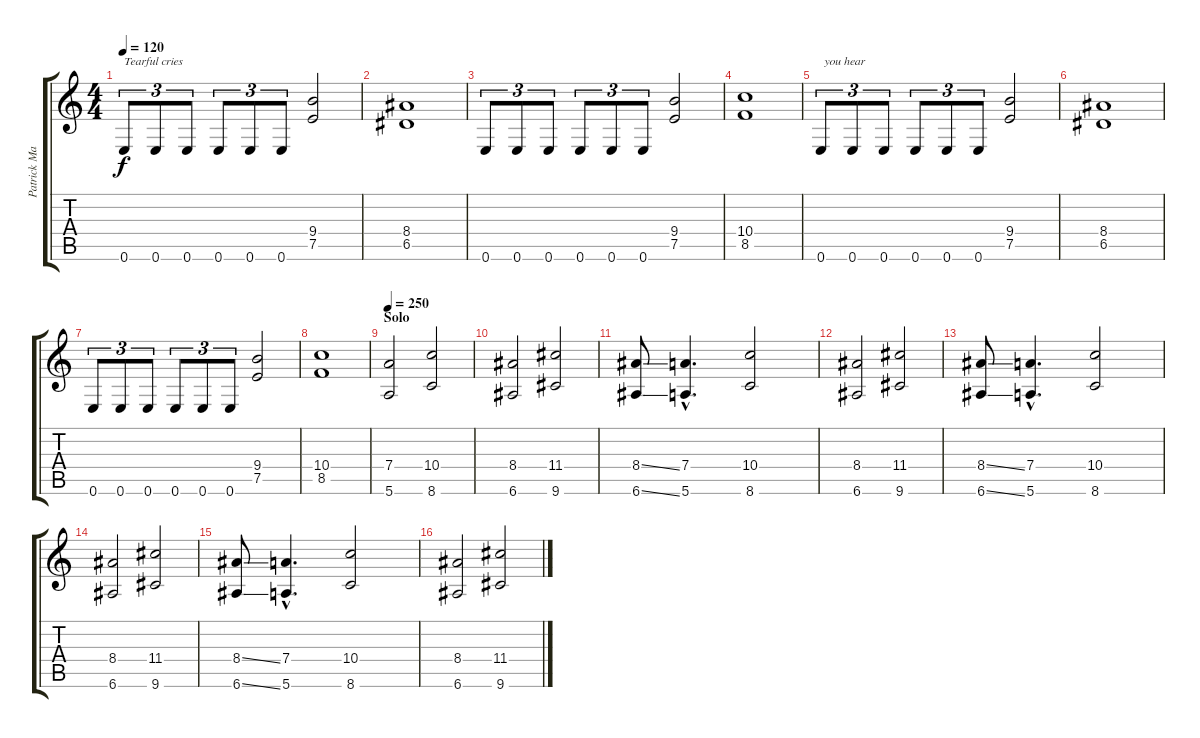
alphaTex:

\track ("Patrick Mameli " "Patrick Ma") {instrument distortionguitar}
\staff {score tabs}
\tuning (E4 B3 G3 D3 A2 E2) {hide}
\ts (4 4)
\tempo 120
\clef g2
\ks c
0.6.8{tu (3 2) txt "Tearful cries" dy f} 0.6.8{tu (3 2)} 0.6.8{tu (3 2)} 0.6.8{tu (3 2)} 0.6.8{tu (3 2)} 0.6.8{tu (3 2)} (9.4 7.5).2 |
(8.4 6.5).1 |
0.6.8{tu (3 2)} 0.6.8{tu (3 2)} 0.6.8{tu (3 2)} 0.6.8{tu (3 2)} 0.6.8{tu (3 2)} 0.6.8{tu (3 2)} (9.4 7.5).2 |
(10.4 8.5).1 |
0.6.8{tu (3 2) txt " you hear"} 0.6.8{tu (3 2)} 0.6.8{tu (3 2)} 0.6.8{tu (3 2)} 0.6.8{tu (3 2)} 0.6.8{tu (3 2)} (9.4 7.5).2 |
(8.4 6.5).1 |
0.6.8{tu (3 2)} 0.6.8{tu (3 2)} 0.6.8{tu (3 2)} 0.6.8{tu (3 2)} 0.6.8{tu (3 2)} 0.6.8{tu (3 2)} (9.4 7.5).2 |
(10.4 8.5).1 |
\section ("" "Solo")
\tempo 250
(7.4 5.6).2 (10.4 8.6).2 |
(8.4 6.6).2 (11.4 9.6).2 |
(8.4{ss} 6.6{ss}).8 (7.4{hac} 5.6{hac}).4{d} (10.4 8.6).2 |
(8.4 6.6).2 (11.4 9.6).2 |
(8.4{ss} 6.6{ss}).8 (7.4{hac} 5.6{hac}).4{d} (10.4 8.6).2 |
(8.4 6.6).2 (11.4 9.6).2 |
(8.4{ss} 6.6{ss}).8 (7.4{hac} 5.6{hac}).4{d} (10.4 8.6).2 |
(8.4 6.6).2 (11.4 9.6).2
